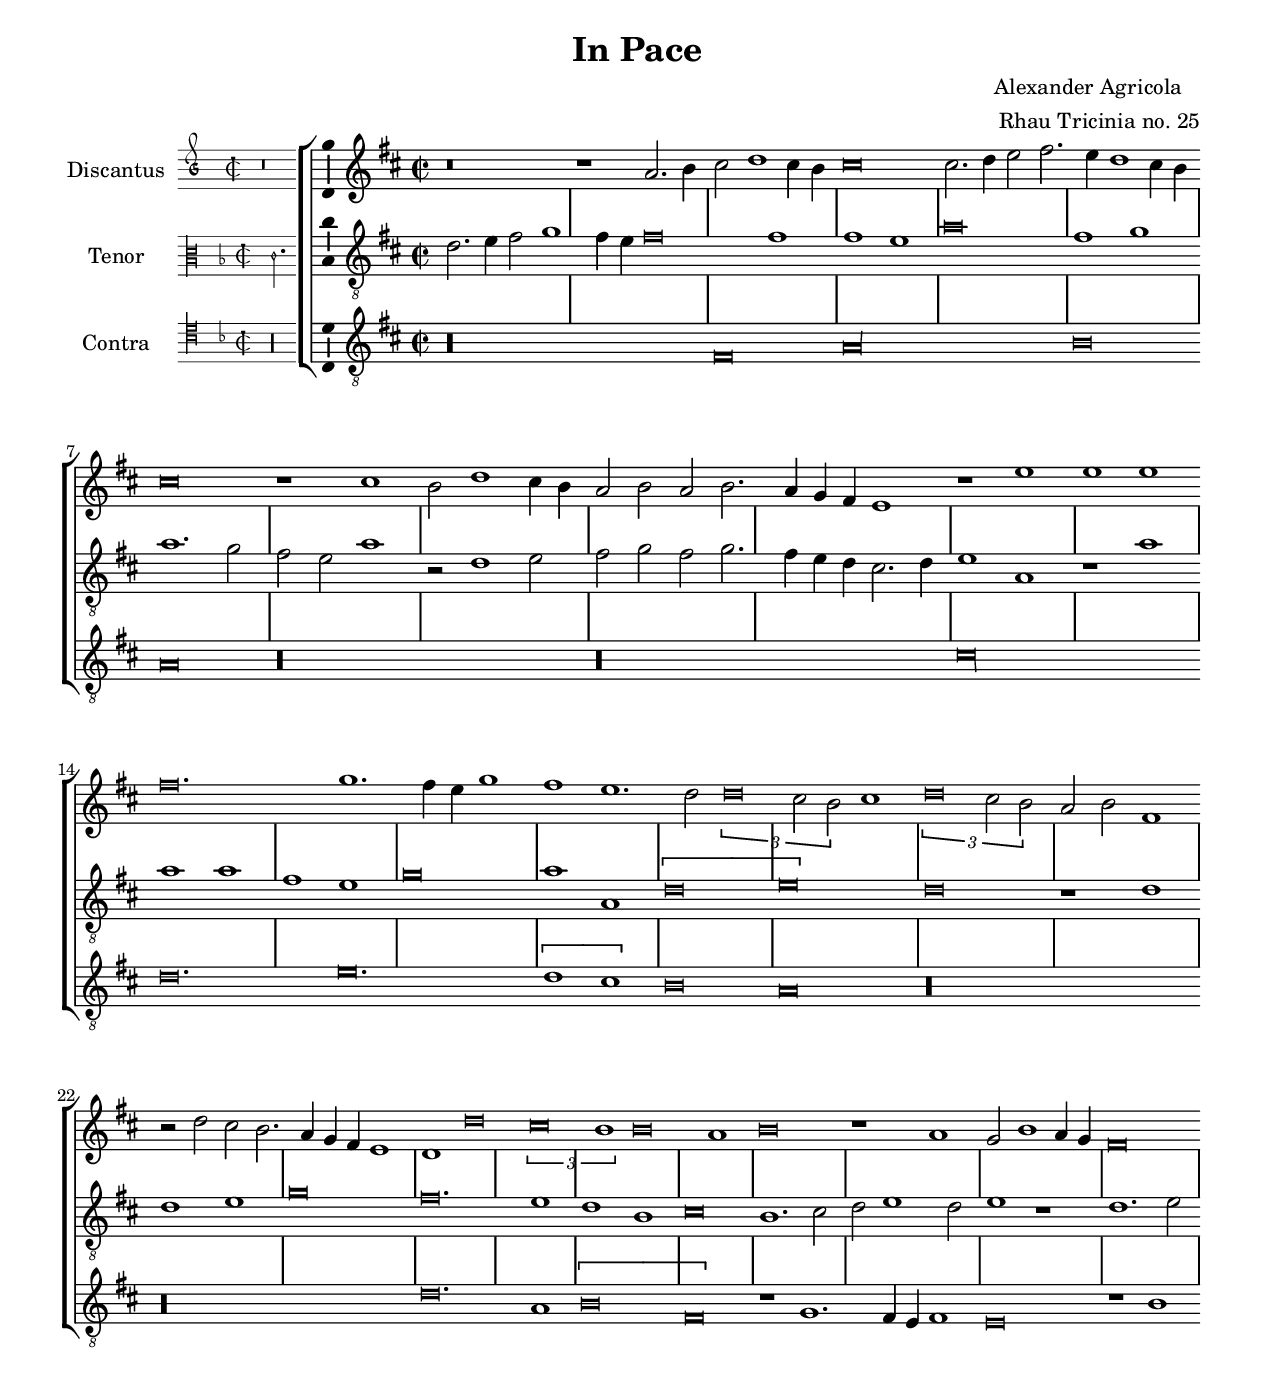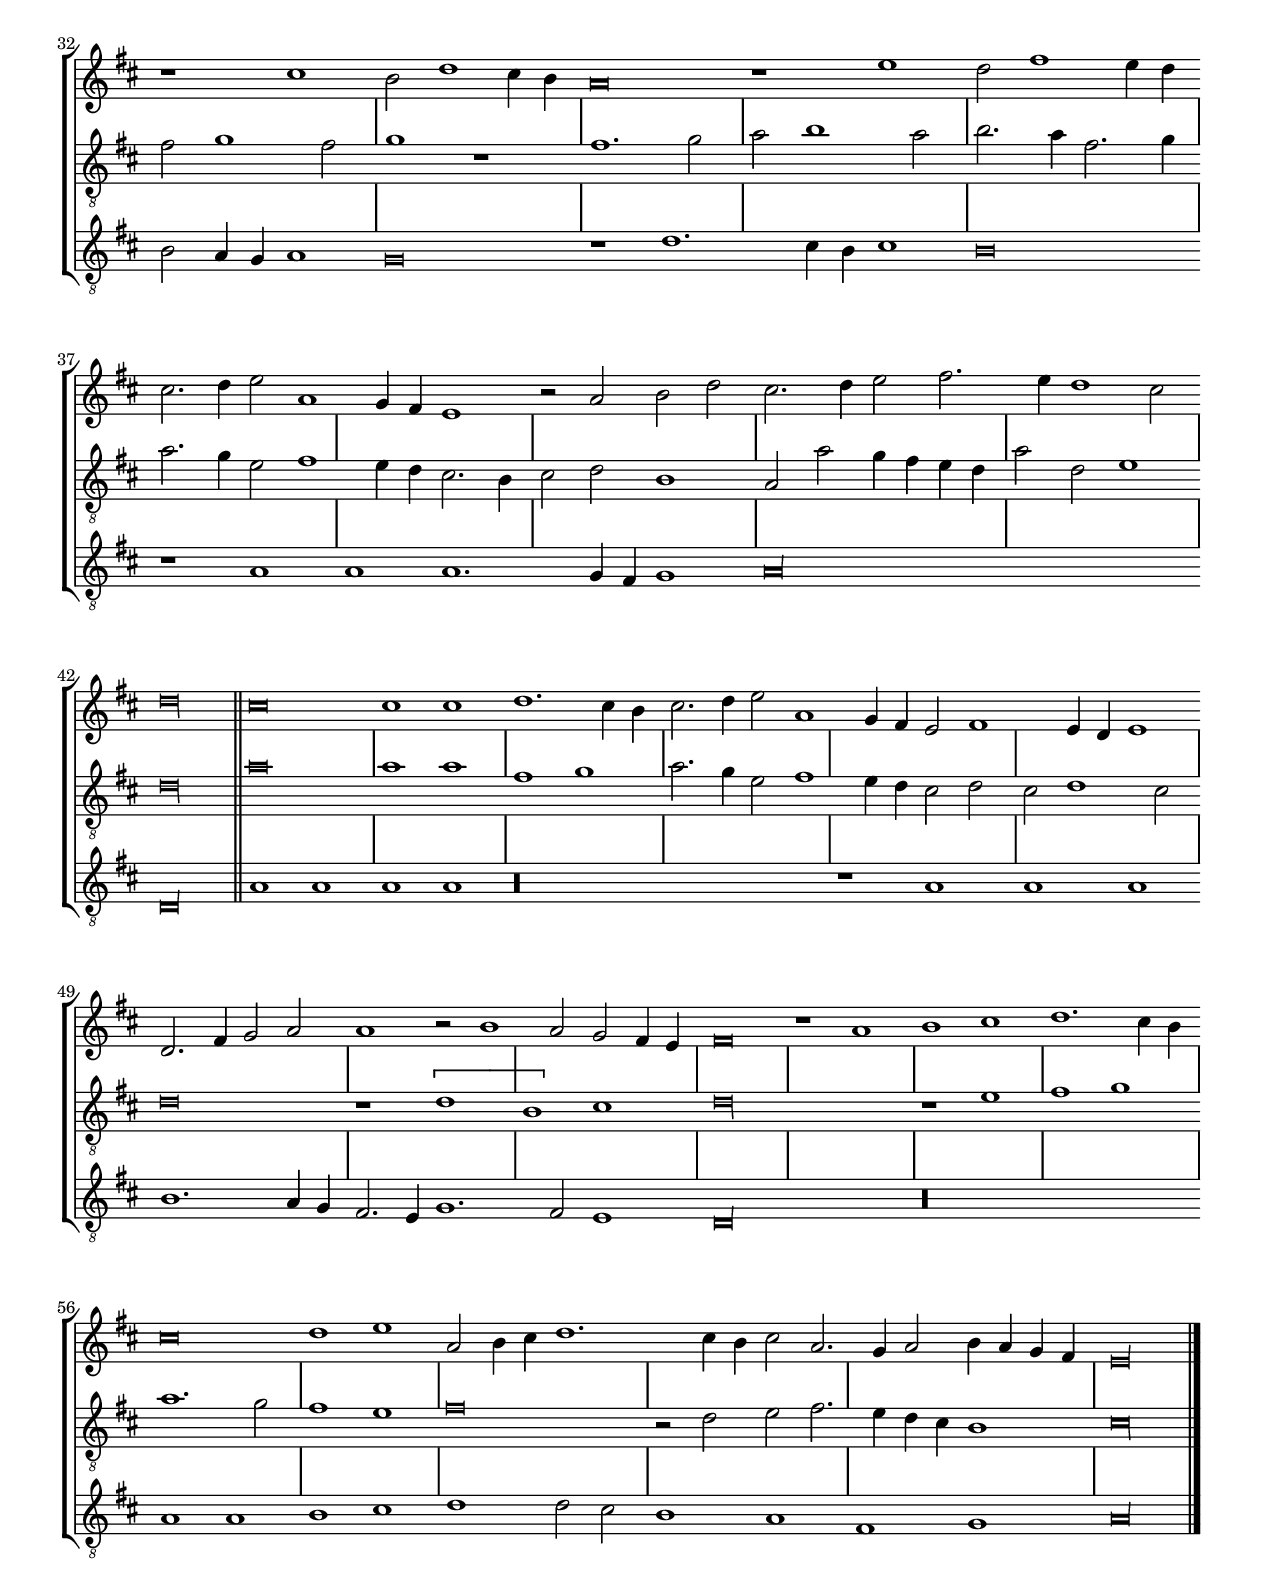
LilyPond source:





\version "2.24"

\include "english.ly"

#(set-global-staff-size 18.5)
#(set-default-paper-size "letter")

\header {
  title = "In Pace"
  composer = "Alexander Agricola


"
  arranger = "Rhau Tricinia no. 25"
}

ficta = { \once \set suggestAccidentals = ##t }

gThree = {
  \clef "mensural-c1"
   \set Staff.clefGlyph = #"clefs.petrucci.g"
   \set Staff.clefPosition = #0
}

hidebarline = {
  \hide StaffGroup.SpanBar
  s\longa
  \undo \hide StaffGroup.SpanBar
}

fourTwoCutTime = {
  \once \override Staff.TimeSignature.stencil = #ly:text-interface::print
  \once \override Staff.TimeSignature.text = \markup \musicglyph "timesig.C22"
  \time 4/2
}

global = {
  \key c \major

  \fourTwoCutTime

  \override Staff.NoteHead.style = #'baroque


}




discantusVoice =  {

  \incipit {
    \relative c'' {
      \time 2/2
      \gThree
      \key c \major

      r\breve
    }
  }
  
  \global
  \clef "G"

  % cantus: checked against source
  \relative c'' {
    r\breve r1 g2. a4 b2 c1 b4 a b\breve b2. c4 d2 e2. d4 c1 b4 a b\breve r1 b1 a2 c1 b4 a g2 a g a2. g4 f e d1 r1 
    
    d'1 d d e\breve. f1. e4 d f1 e d1. c2 \tuplet 3/2 {c\breve b2 a } b1 \tuplet 3/2 {c\breve b2 a } g2 a e1 r2 
    c'2 b a2. g4 f e d1 c c'\breve \tuplet 3/2 { b\breve a1 } a\breve g1 
    
    a\breve r1 g1 f2 a1 g4 f e\breve r1 b'1 a2 c1 b4 a g\breve r1 d'1 c2 e1 d4 c b2. c4 d2 g,1 f4 e d1 r2 g2 a c b2. c4 
    d2 e2. d4 c1 b2 c\longa*1/2 \section
    
    b\breve b1 b c1. b4 a b2. c4 d2 g,1 f4 e d2 e1 d4 c d1 c2. e4 f2 g 
    g1 r2 a1 g2 f  e4 d e\breve r1 g1 a b c1. b4 a b\breve c1 d g,2 a4 b c1. b4 a b2 g2. f4 g2 a4 g f e d\longa*1/2
  }

  


}

tenorVoice = \relative c' {

  \global

  \clef "G_8"


  \incipit \relative c' {
    \time 2/2
    \clef "mensural-c3"
    \key f \major

    c2.
  }

  % tenor: checked against source
 \relative c' {
    c2. d4 e2 f1 e4 d e\breve e1 e d g\breve e1 f g1. f2 e d g1 r2 c,1 d2 e f e f2. e4 d c b2. c4 
    
    d1 g,1 r1 g'1 g g e d f\breve g1 g,1 \[ c\breve d\breve \] c\breve r1 
    c1 c d f\breve e\breve. d1 c a b\breve a1. b2 c d1 c2 d1 r1 c1. d2 e f1 e2 
    
    f1 r1 e1. f2 g a1 g2 a2. g4 e2. f4 g2. f4 d2 e1 d4 c b2. a4 b2 c a1 g2 g'2 f4 e d c g'2 c,2 d1 c\longa*1/2  \section
    
    g'\breve g1 g e1 f g2. f4 d2 e1 d4 c b2 c2 b c1 b2 c\breve r1 \[ c1 a1 \] b1 c\longa r1 d1 e f g1. f2 e1 d e\breve 
    r2 c2 d e2. d4 c b a1 b\longa*1/2
  
  }


  
  % Music follows here.

}

contraVoice = \relative c {
  % Music follows here.
  \incipit \relative c {
    \time 2/2
    \clef "mensural-c4"
    \key f \major

    r\longa
  }

  \global

  \clef "G_8"



 \relative c {
   r\longa e\breve g\longa a\breve g r\longa r b\longa c\breve. d \[ c1 b \] a\breve g r\longa r c\breve. g1 \[ a\breve e \] r1 f1. e4 d e1 d\breve r1 a'1 \break
   a2 g4 f g1 f\breve r1 c'1. b4 a b1 a\breve r1 g1 g g1. f4 e f1 g\longa c,\longa*1/2  \section
   
   g'1 g g g r\longa r1 g1 g g a1. g4 f e2. d4 f1. e2 d1 c\longa 
   r\longa g'1 g  a b c c2 b  
   a1 g e f g\longa*1/2 \bar "|."
  }



  
}

discantusVoicePart = \new Staff \with {
  instrumentName = "Discantus"
  midiInstrument = "oboe"
  \consists "Ambitus_engraver"
} { \discantusVoice }

tenorVoicePart = \new Staff \with {
  instrumentName = "Tenor"
  midiInstrument = "oboe"
  \consists "Ambitus_engraver"
} { \tenorVoice }

contraVoicePart = \new Staff \with {
  instrumentName = "Contra"
  midiInstrument = "trombone"
  \consists "Ambitus_engraver"
} { \clef "treble_8" \contraVoice }

\score {
  \new StaffGroup {
    \transpose c d <<
      \discantusVoicePart
      \tenorVoicePart
      \contraVoicePart
    >>
  }
  \layout {
    indent = 4\cm
    incipit-width = 2\cm
    \context {
    \Staff
    measureBarType = "-span|"
  }
  }
  \midi {
    \tempo 1=70
  }
}

\paper {
   system-system-spacing.minimum-distance = #15
     ragged-bottom = ##t
  ragged-last-bottom = ##t
  top-margin = 0.5\in
  left-margin = 0.5\in
  right-margin = 0.5\in
   print-page-number = ##f
  print-first-page-number = ##f
  }

